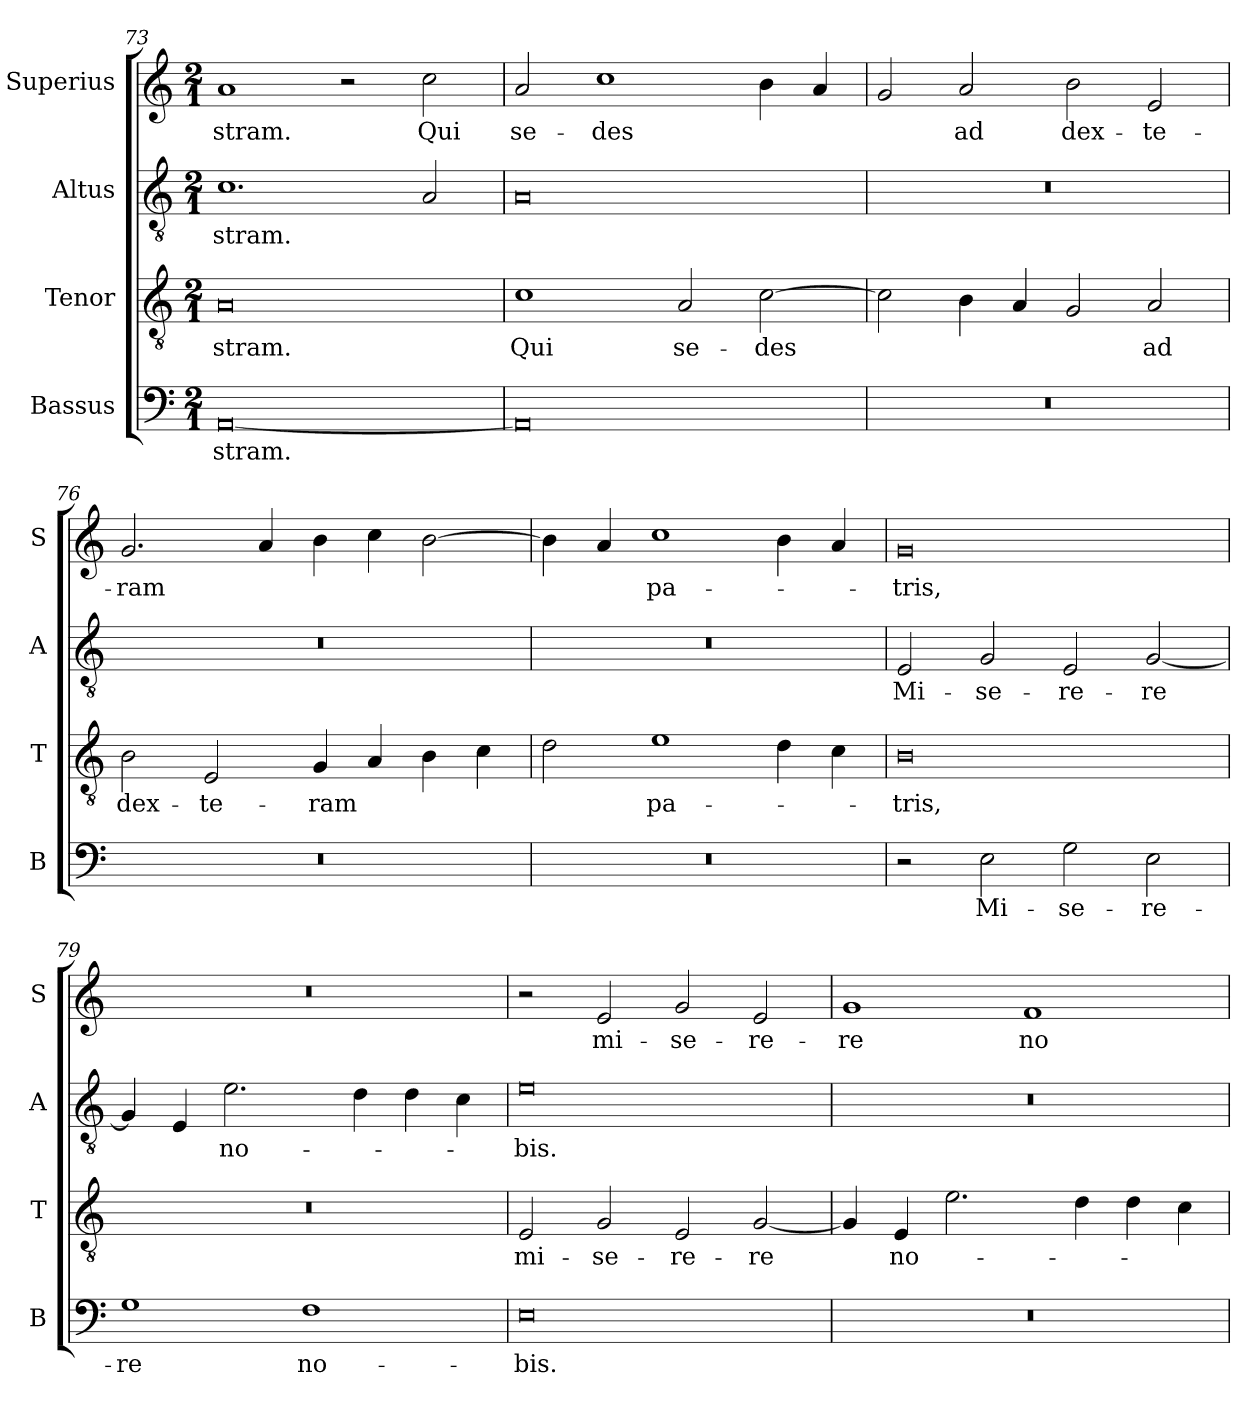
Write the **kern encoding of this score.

**kern	**text	**kern	**text	**kern	**text	**kern	**text
*part4	*part4	*part3	*part3	*part2	*part2	*part1	*part1
*staff4	*staff4	*staff3	*staff3	*staff2	*staff2	*staff1	*staff1
*I"Bassus	*	*I"Tenor	*	*I"Altus	*	*I"Superius	*
*I'B	*	*I'T	*	*I'A	*	*I'S	*
*clefF4	*	*clefGv2	*	*clefGv2	*	*clefG2	*
*k[]	*	*k[]	*	*k[]	*	*k[]	*
*M2/1	*	*M2/1	*	*M2/1	*	*M2/1	*
=73	=73	=73	=73	=73	=73	=73	=73
[0AA	-stram.	0A	-stram.	1.c	-stram.	1a	-stram.
.	.	.	.	.	.	2r	.
.	.	.	.	2A/	.	2cc\	Qui
=74	=74	=74	=74	=74	=74	=74	=74
0AA]	.	1c	Qui	0A	.	2a/	se-
.	.	.	.	.	.	1cc	-des
.	.	2A/	se-	.	.	.	.
.	.	[2c\	-des	.	.	4b\	.
.	.	.	.	.	.	4a/	.
=75	=75	=75	=75	=75	=75	=75	=75
0r	.	2c\]	.	0r	.	2g/	.
.	.	4B\	.	.	.	2a/	ad
.	.	4A/	.	.	.	.	.
.	.	2G/	.	.	.	2b\	dex-
.	.	2A/	ad	.	.	2e/	-te-
=76	=76	=76	=76	=76	=76	=76	=76
0r	.	2B\	dex-	0r	.	2.g/	-ram
.	.	2E/	-te-	.	.	.	.
.	.	.	.	.	.	4a/	.
.	.	4G/	-ram	.	.	4b\	.
.	.	4A/	.	.	.	4cc\	.
.	.	4B\	.	.	.	[2b\	.
.	.	4c\	.	.	.	.	.
=77	=77	=77	=77	=77	=77	=77	=77
0r	.	2d\	.	0r	.	4b\]	.
.	.	.	.	.	.	4a/	.
.	.	1e	pa-	.	.	1cc	pa-
.	.	4d\	.	.	.	4b\	.
.	.	4c\	.	.	.	4a/	.
=78	=78	=78	=78	=78	=78	=78	=78
2r	.	0B	-tris,	2E/	Mi-	0g	-tris,
2E\	Mi-	.	.	2G/	-se-	.	.
2G\	-se-	.	.	2E/	-re-	.	.
2E\	-re-	.	.	[2G/	-re	.	.
=79	=79	=79	=79	=79	=79	=79	=79
1G	-re	0r	.	4G/]	.	0r	.
.	.	.	.	4E/	.	.	.
.	.	.	.	2.e\	no-	.	.
1F	no-	.	.	.	.	.	.
.	.	.	.	4d\	.	.	.
.	.	.	.	4d\	.	.	.
.	.	.	.	4c\	.	.	.
=80	=80	=80	=80	=80	=80	=80	=80
0E	-bis.	2E/	mi-	0e	-bis.	2r	.
.	.	2G/	-se-	.	.	2e/	mi-
.	.	2E/	-re-	.	.	2g/	-se-
.	.	[2G/	-re	.	.	2e/	-re-
=81	=81	=81	=81	=81	=81	=81	=81
0r	.	4G/]	.	0r	.	1g	-re
.	.	4E/	no-	.	.	.	.
.	.	2.e\	.	.	.	.	.
.	.	.	.	.	.	1f	no-
.	.	4d\	.	.	.	.	.
.	.	4d\	.	.	.	.	.
.	.	4c\	.	.	.	.	.
=	=	=	=	=	=	=	=
*-	*-	*-	*-	*-	*-	*-	*-
